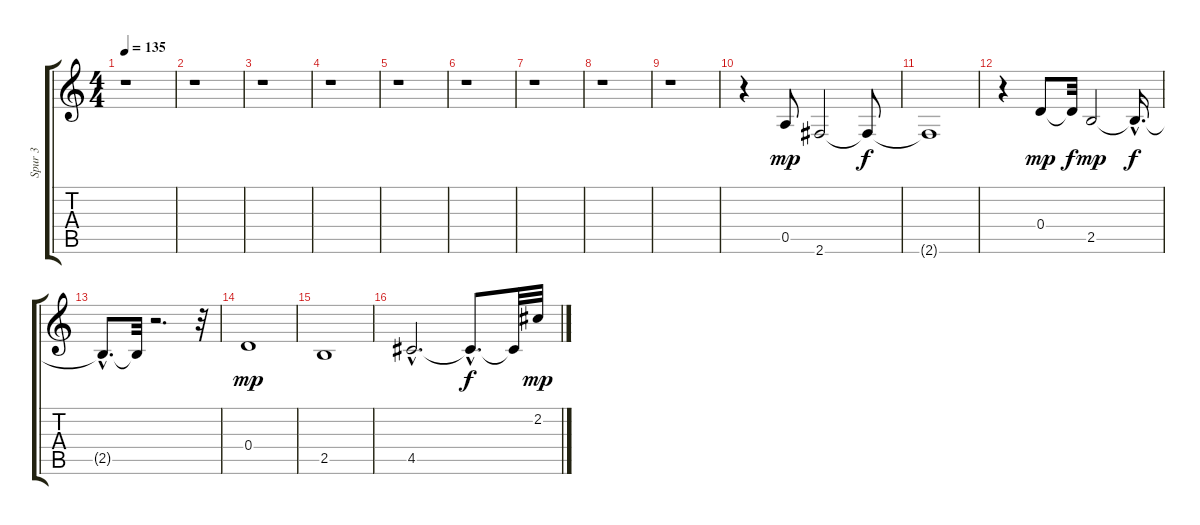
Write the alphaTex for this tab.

\track ("Spur 3" "Spur 3") {instrument distortionguitar}
\staff {score tabs}
\tuning (E4 B3 G3 D3 A2 E2) {hide}
\ts (4 4)
\tempo 135
\clef g2
\ks c
r.1{dy f} |
r.1 |
r.1 |
r.1 |
r.1 |
r.1 |
r.1 |
r.1 |
r.1 |
r.4 0.5.8{dy mp} 2.6.2 2.6{t}.8{dy f} |
2.6{t}.1 |
r.4 0.4.8{dy mp} 0.4{t}.32{dy f} 2.5.2{dy mp} 2.5{hac t}.16{d dy f} |
2.5{hac t}.8{d} 2.5{t}.32 r.2{d} r.32 |
0.4.1{dy mp} |
2.5.1 |
4.5{hac}.2{d} 4.5{hac t}.8{d dy f} 4.5{t}.32 2.2.32{dy mp}
